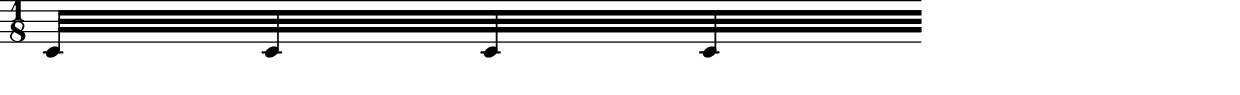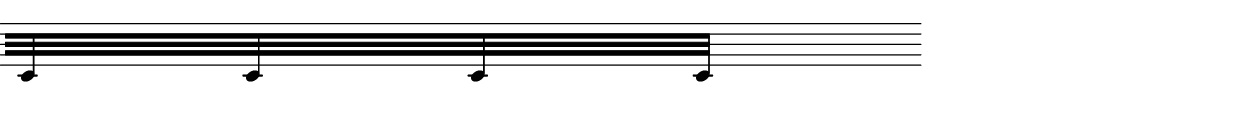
%% Generated by lilypond-book
%% Options: [exampleindent=10.16\mm,indent=0\mm,line-width=160\mm]
\include "lilypond-book-preamble.ly"


% ****************************************************************
% Start cut-&-pastable-section
% ****************************************************************

#(ly:set-option 'eps-box-padding 3.000000)



\paper {
  indent = 0\mm
  line-width = 160\mm
  % offset the left padding, also add 1mm as lilypond creates cropped
  % images with a little space on the right
  line-width = #(- line-width (* mm  3.000000) (* mm 1))
}

\layout {
  
}




% ****************************************************************
% ly snippet:
% ****************************************************************
\sourcefilename "/lilypond-2.24.3/input/regression/beam-break-no-bar.ly"
\sourcefileline 0
\header
{
  texidoc = "Broken beams have sane endings even if grobs
  are not present at the broken end. "

}

\version "2.23.10"

\new Staff \with {
   \remove Bar_engraver
   \remove Clef_engraver
   \override Beam.breakable = ##t
} {
   \time 1/8
   c'32 [
   c'32
   c'32
   c'32
   \break
   c'32
   c'32
   c'32
   c'32 ]
}



% ****************************************************************
% end ly snippet
% ****************************************************************
